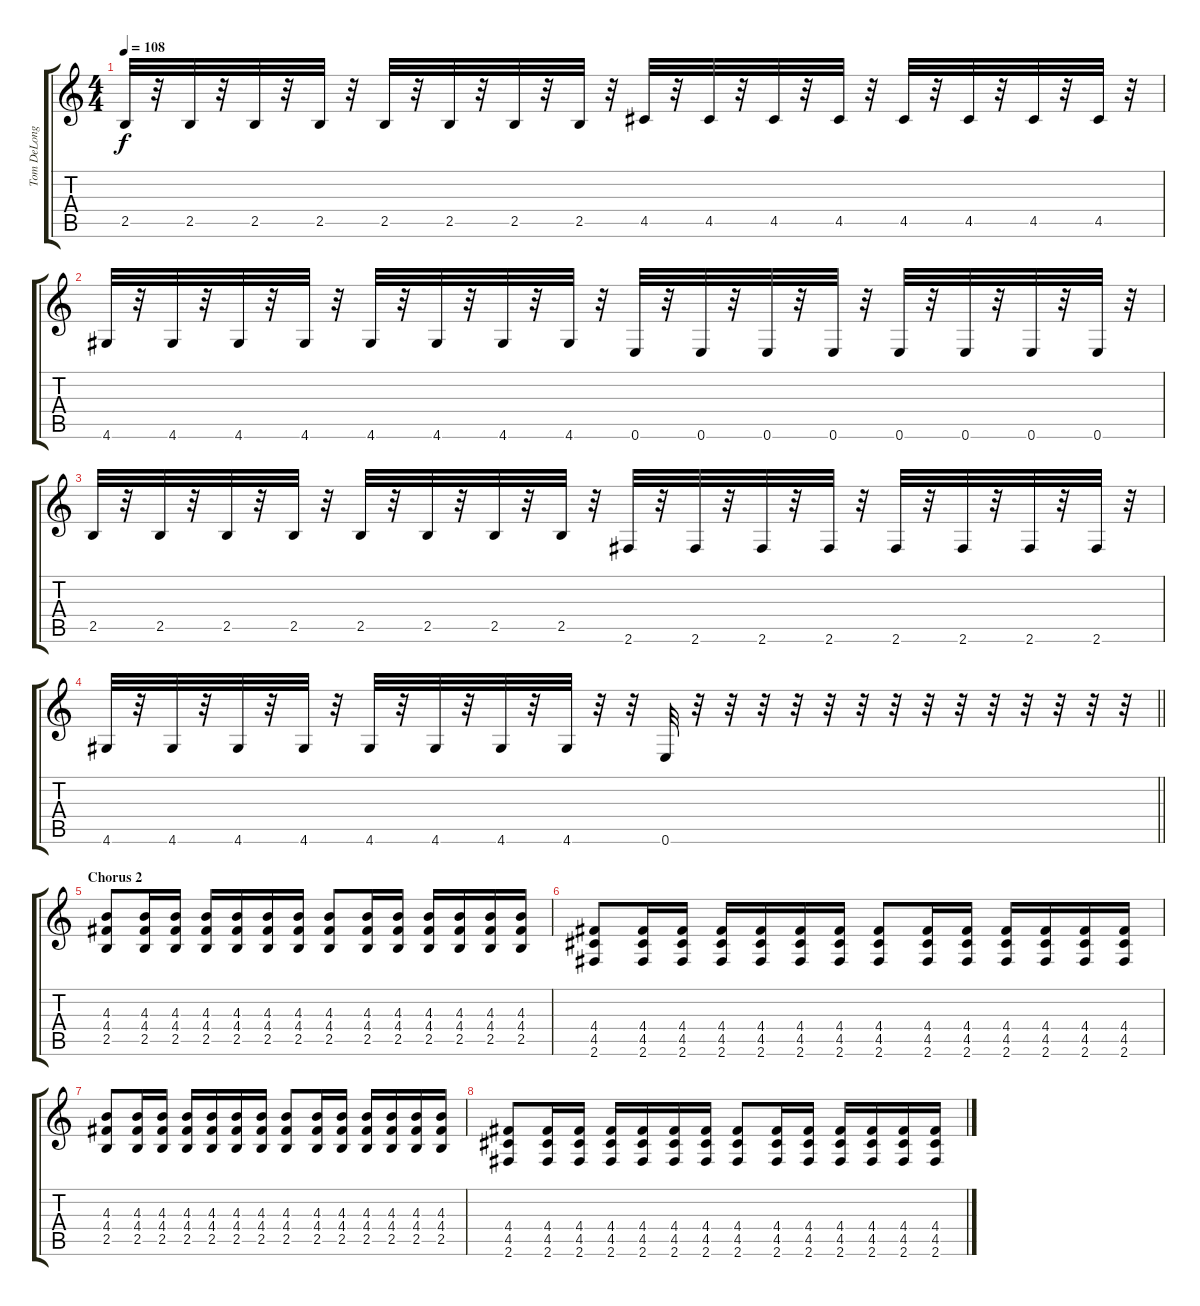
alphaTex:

\track ("Tom DeLonge (Standard)" "Tom DeLong") {instrument distortionguitar}
\staff {score tabs}
\tuning (E4 B3 G3 D3 A2 E2) {hide}
\ts (4 4)
\tempo 108
\clef g2
\ks c
2.5.32{dy f} r.32 2.5.32 r.32 2.5.32 r.32 2.5.32 r.32 2.5.32 r.32 2.5.32 r.32 2.5.32 r.32 2.5.32 r.32 4.5.32 r.32 4.5.32 r.32 4.5.32 r.32 4.5.32 r.32 4.5.32 r.32 4.5.32 r.32 4.5.32 r.32 4.5.32 r.32 |
4.6.32 r.32 4.6.32 r.32 4.6.32 r.32 4.6.32 r.32 4.6.32 r.32 4.6.32 r.32 4.6.32 r.32 4.6.32 r.32 0.6.32 r.32 0.6.32 r.32 0.6.32 r.32 0.6.32 r.32 0.6.32 r.32 0.6.32 r.32 0.6.32 r.32 0.6.32 r.32 |
2.5.32 r.32 2.5.32 r.32 2.5.32 r.32 2.5.32 r.32 2.5.32 r.32 2.5.32 r.32 2.5.32 r.32 2.5.32 r.32 2.6.32 r.32 2.6.32 r.32 2.6.32 r.32 2.6.32 r.32 2.6.32 r.32 2.6.32 r.32 2.6.32 r.32 2.6.32 r.32 |
\barLineRight lightlight
4.6.32 r.32 4.6.32 r.32 4.6.32 r.32 4.6.32 r.32 4.6.32 r.32 4.6.32 r.32 4.6.32 r.32 4.6.32 r.32 r.32 0.6.32 r.32 r.32 r.32 r.32 r.32 r.32 r.32 r.32 r.32 r.32 r.32 r.32 r.32 r.32 |
\section ("" "Chorus 2")
(4.3 4.4 2.5).8 (4.3 4.4 2.5).16 (4.3 4.4 2.5).16 (4.3 4.4 2.5).16 (4.3 4.4 2.5).16 (4.3 4.4 2.5).16 (4.3 4.4 2.5).16 (4.3 4.4 2.5).8 (4.3 4.4 2.5).16 (4.3 4.4 2.5).16 (4.3 4.4 2.5).16 (4.3 4.4 2.5).16 (4.3 4.4 2.5).16 (4.3 4.4 2.5).16 |
(4.4 4.5 2.6).8 (4.4 4.5 2.6).16 (4.4 4.5 2.6).16 (4.4 4.5 2.6).16 (4.4 4.5 2.6).16 (4.4 4.5 2.6).16 (4.4 4.5 2.6).16 (4.4 4.5 2.6).8 (4.4 4.5 2.6).16 (4.4 4.5 2.6).16 (4.4 4.5 2.6).16 (4.4 4.5 2.6).16 (4.4 4.5 2.6).16 (4.4 4.5 2.6).16 |
(4.3 4.4 2.5).8 (4.3 4.4 2.5).16 (4.3 4.4 2.5).16 (4.3 4.4 2.5).16 (4.3 4.4 2.5).16 (4.3 4.4 2.5).16 (4.3 4.4 2.5).16 (4.3 4.4 2.5).8 (4.3 4.4 2.5).16 (4.3 4.4 2.5).16 (4.3 4.4 2.5).16 (4.3 4.4 2.5).16 (4.3 4.4 2.5).16 (4.3 4.4 2.5).16 |
(4.4 4.5 2.6).8 (4.4 4.5 2.6).16 (4.4 4.5 2.6).16 (4.4 4.5 2.6).16 (4.4 4.5 2.6).16 (4.4 4.5 2.6).16 (4.4 4.5 2.6).16 (4.4 4.5 2.6).8 (4.4 4.5 2.6).16 (4.4 4.5 2.6).16 (4.4 4.5 2.6).16 (4.4 4.5 2.6).16 (4.4 4.5 2.6).16 (4.4 4.5 2.6).16
